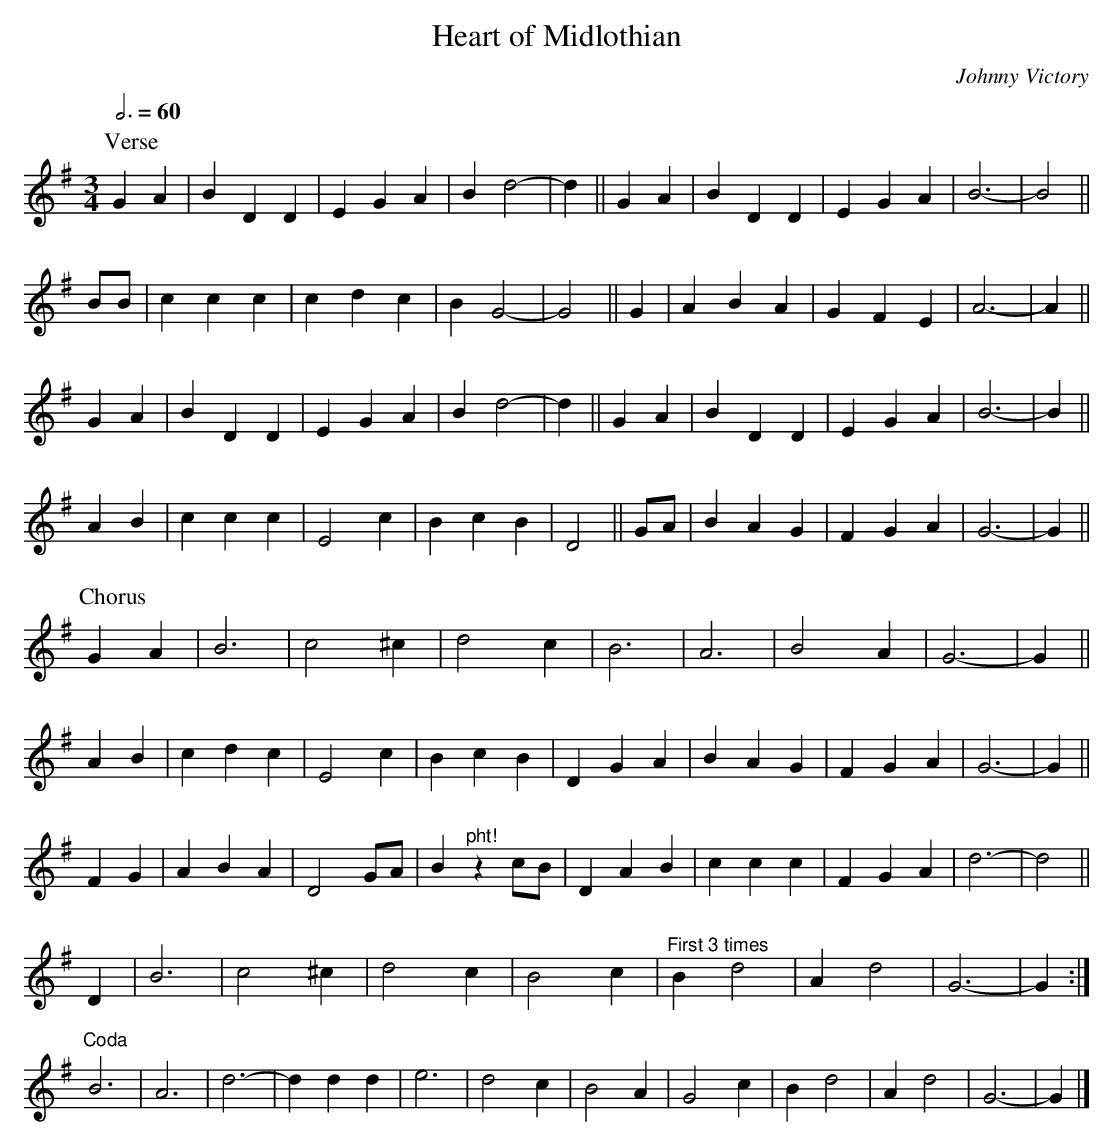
X:1
T:Heart of Midlothian
C:Johnny Victory
M:3/4
L:1/4
Q:3/4=60
K:G
P:Verse
GA   |BDD|EGA|Bd2-|d ||GA   |BDD|EGA|B3-|B2||
 B/B/|ccc|cdc|BG2-|G2|| G   |ABA|GFE|A3-|A ||
GA   |BDD|EGA|Bd2-|d ||GA   |BDD|EGA|B3-|B ||
AB   |ccc|E2c|BcB |D2|| G/A/|BAG|FGA|G3-|G ||
P:Chorus
GA|B3 |c2^c   |d2c          |B3 |                A3 |B2A|G3-|G ||
AB|cdc|E2 c   |B       cB   |DGA|                BAG|FGA|G3-|G ||
FG|ABA|D2 G/A/|B"^pht!"zc/B/|DAB|                ccc|FGA|d3-|d2||
 D|B3 |c2^c   |d2       c   |B2c|"^First 3 times"Bd2|Ad2|G3-|G :|
                                 "^Coda"         B3 |A3 |d3-|ddd|\
   e3 |d2 c   |B2       A   |G2c|                Bd2|Ad2|G3-|G |]
